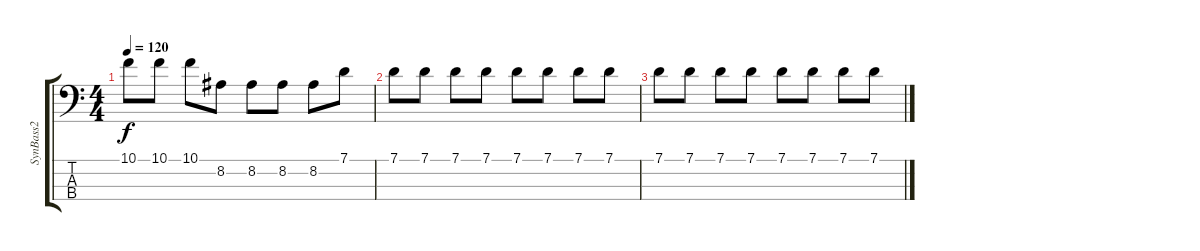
\track ("SynBass2" "SynBass2") {solo instrument synthbass2}
\staff {score tabs}
\tuning (G2 D2 A1 E1) {hide}
\ts (4 4)
\tempo 120
\clef f4
\ks c
10.1.8{dy f} 10.1.8 10.1.8 8.2.8 8.2.8 8.2.8 8.2.8 7.1.8 |
7.1.8 7.1.8 7.1.8 7.1.8 7.1.8 7.1.8 7.1.8 7.1.8 |
7.1.8 7.1.8 7.1.8 7.1.8 7.1.8 7.1.8 7.1.8 7.1.8
